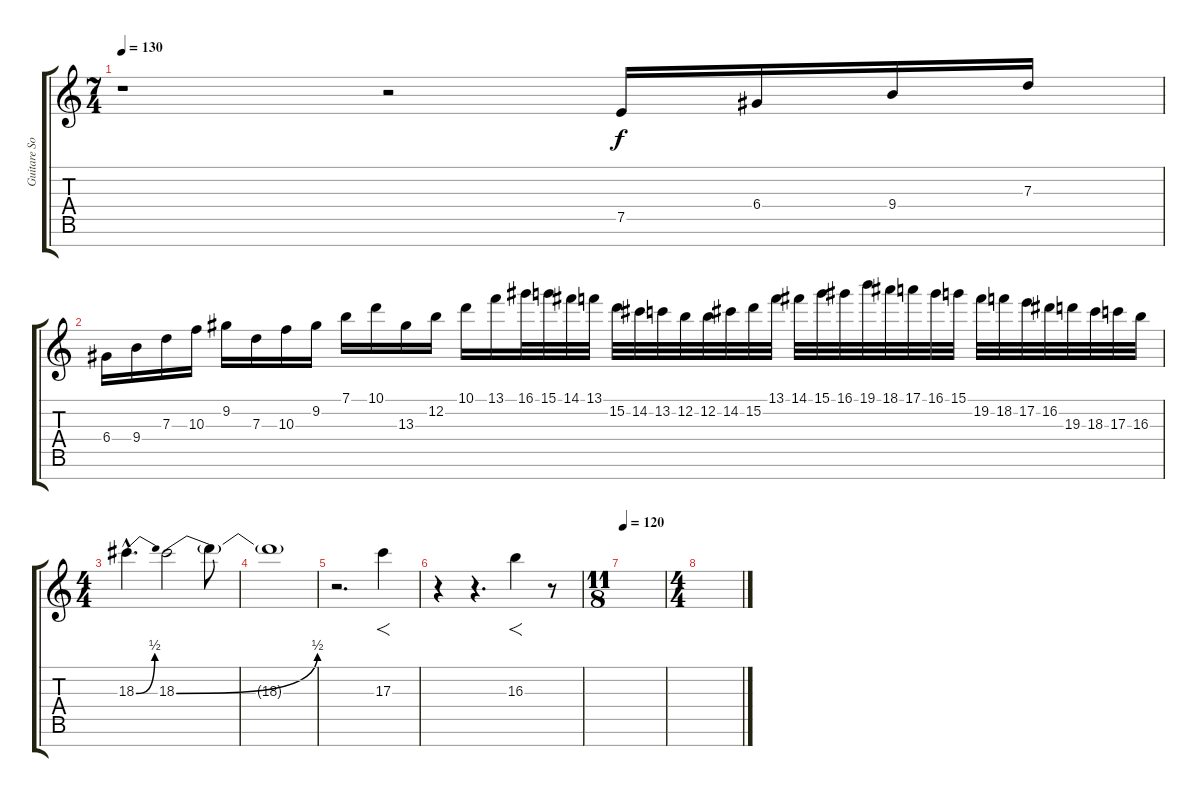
\track ("Guitare Solo 2" "Guitare So") {instrument overdrivenguitar}
\staff {score tabs}
\tuning (E4 B3 G3 D3 A2 E2 B1) {hide}
\ts (7 4)
\tempo 130
\clef g2
\ks c
r.1{dy f volume 13} r.2 7.5.16 6.4.16 9.4.16 7.3.16 |
6.4.16 9.4.16 7.3.16 10.3.16 9.2.16 7.3.16 10.3.16 9.2.16 7.1.16 10.1.16 13.3.16 12.2.16 10.1.16 13.1.16 16.1.32 15.1.32 14.1.32 13.1.32 15.2.32 14.2.32 13.2.32 12.2.32 12.2.32 14.2.32 15.2.32 13.1.32 14.1.32 15.1.32 16.1.32 19.1.32 18.1.32 17.1.32 16.1.32 15.1.32 19.2.32 18.2.32 17.2.32 16.2.32 19.3.32 18.3.32 17.3.32 16.3.32 |
\ts (4 4)
18.3{be (bend 0 0 60 2) hac}.4{d} 18.3{be (bend 0 0 60 2)}.2 18.3{t}.8 |
18.3{t}.1 |
r.2{d} 17.3.4{f} |
r.4 r.4{d} 16.3.4{f} r.8 |
\ts (11 8)
\tempo 120
|
\ts (4 4)
